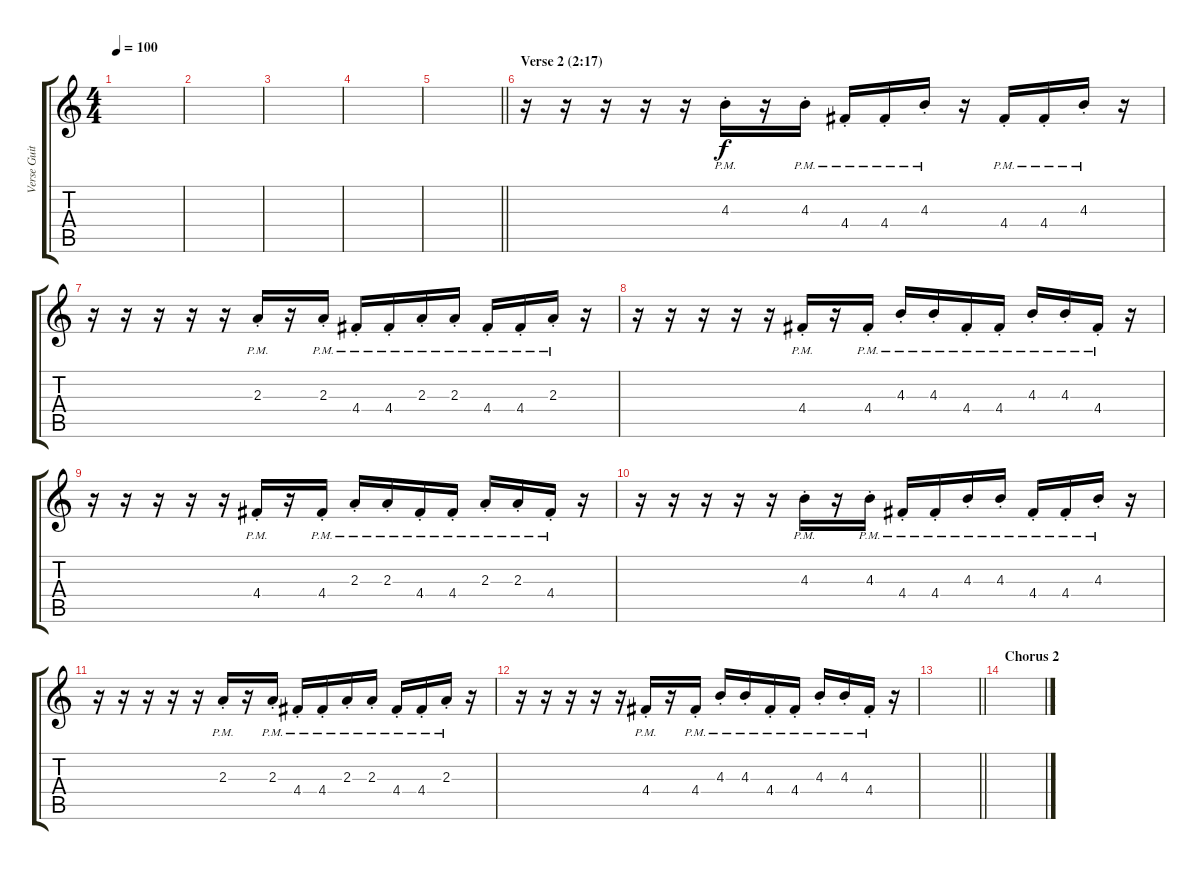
\track ("Verse Guitar 2" "Verse Guit") {instrument electricguitarmuted}
\staff {score tabs}
\tuning (E4 B3 G3 D3 A2 E2) {hide}
\ts (4 4)
\tempo 100
\clef g2
\ks c
|
|
|
|
\barLineRight lightlight
|
\section ("" "Verse 2 (2:17)")
r.16 r.16 r.16 r.16 r.16 4.3{pm st}.16 r.16 4.3{pm st}.16 4.4{pm st}.16 4.4{pm st}.16 4.3{pm st}.16 r.16 4.4{pm st}.16 4.4{pm st}.16 4.3{pm st}.16 r.16 |
r.16 r.16 r.16 r.16 r.16 2.3{pm st}.16 r.16 2.3{pm st}.16 4.4{pm st}.16 4.4{pm st}.16 2.3{pm st}.16 2.3{pm st}.16 4.4{pm st}.16 4.4{pm st}.16 2.3{pm st}.16 r.16 |
r.16 r.16 r.16 r.16 r.16 4.4{pm st}.16 r.16 4.4{pm st}.16 4.3{pm st}.16 4.3{pm st}.16 4.4{pm st}.16 4.4{pm st}.16 4.3{pm st}.16 4.3{pm st}.16 4.4{pm st}.16 r.16 |
r.16 r.16 r.16 r.16 r.16 4.4{pm st}.16 r.16 4.4{pm st}.16 2.3{pm st}.16 2.3{pm st}.16 4.4{pm st}.16 4.4{pm st}.16 2.3{pm st}.16 2.3{pm st}.16 4.4{pm st}.16 r.16 |
r.16 r.16 r.16 r.16 r.16 4.3{pm st}.16 r.16 4.3{pm st}.16 4.4{pm st}.16 4.4{pm st}.16 4.3{pm st}.16 4.3{pm st}.16 4.4{pm st}.16 4.4{pm st}.16 4.3{pm st}.16 r.16 |
r.16 r.16 r.16 r.16 r.16 2.3{pm st}.16 r.16 2.3{pm st}.16 4.4{pm st}.16 4.4{pm st}.16 2.3{pm st}.16 2.3{pm st}.16 4.4{pm st}.16 4.4{pm st}.16 2.3{pm st}.16 r.16 |
r.16 r.16 r.16 r.16 r.16 4.4{pm st}.16 r.16 4.4{pm st}.16 4.3{pm st}.16 4.3{pm st}.16 4.4{pm st}.16 4.4{pm st}.16 4.3{pm st}.16 4.3{pm st}.16 4.4{pm st}.16 r.16 |
\barLineRight lightlight
|
\section ("" "Chorus 2")
